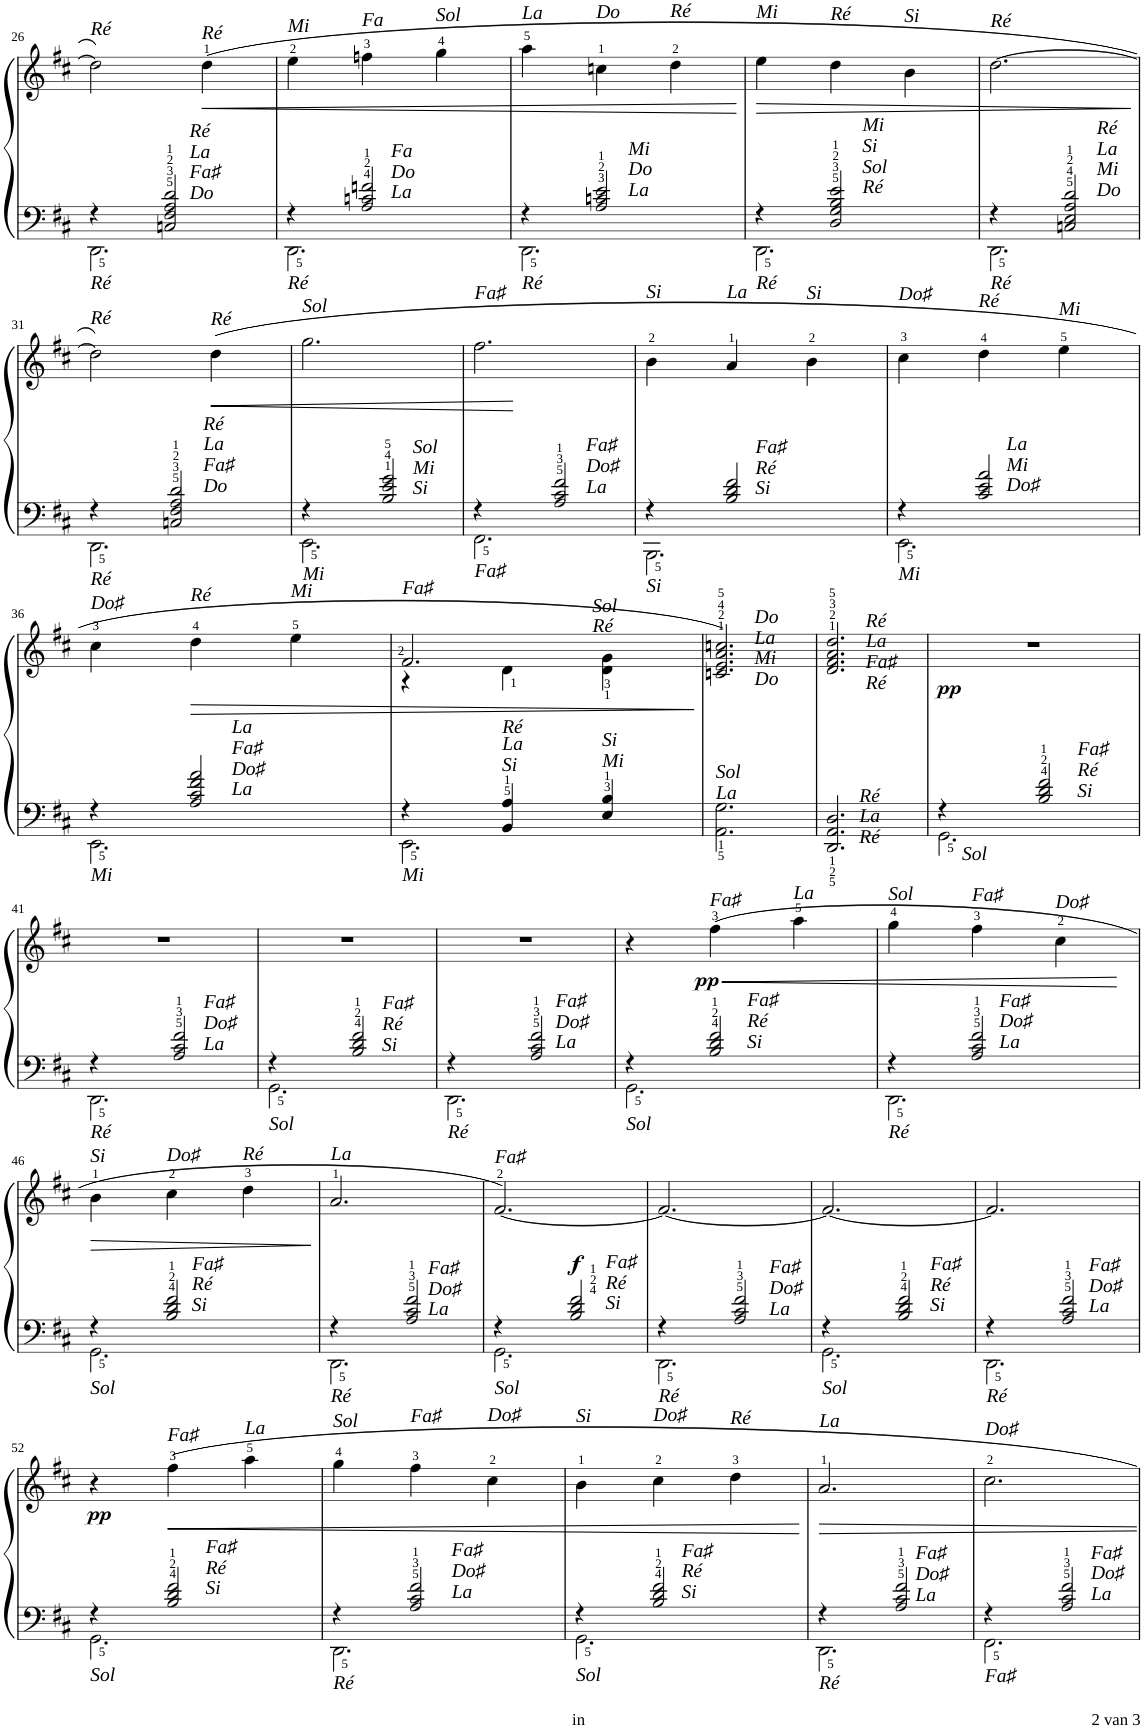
**kern	**kern	**dynam
*part1	*part1	*part1
*staff2	*staff1	*staff1/2
*I"Piano	*	*
*I'Pno	*	*
!!LO:PB:g=z
*clefF4	*clefG2	*
*k[f#c#]	*k[f#c#]	*
*M3/4	*M3/4	*
=26	=26	=26
*^	*	*
!	!	!LO:TX:a:i:t=Ré	!
!LO:TX:b:i:t=Ré	!	!	!
4r	2.DD\	2dd\]	.
!LO:TX:a:i:t=Ré	!	!	!
!LO:TX:a:t=La	!	!	!
!LO:TX:a:t=Fa♯	!	!	!
!LO:TX:a:t=Do	!	!	!
2Cn/ 2F#/ 2A/ 2d/	.	.	.
!	!	!LO:TX:a:i:t=Ré	!
!	!	!	!LO:HP:b
.	.	(4dd\	<
=27	=27	=27	=27
!	!	!LO:TX:a:i:t=Mi	!
!LO:TX:b:i:t=Ré	!	!	!
4r	2.DD\	4ee\	.
!	!	!LO:TX:a:i:t=Fa	!
!LO:TX:a:i:t=Fa	!	!	!
!LO:TX:a:t=Do	!	!	!
!LO:TX:a:t=La	!	!	!
2A/ 2cn/ 2fn/	.	4ffn\	.
!	!	!LO:TX:a:i:t=Sol	!
.	.	4gg\	.
=28	=28	=28	=28
!	!	!LO:TX:a:i:t=La	!
!LO:TX:b:i:t=Ré	!	!	!
4r	2.DD\	4aa\	.
!	!	!LO:TX:a:i:t=Do	!
!LO:TX:a:i:t=Mi	!	!	!
!LO:TX:a:t=Do	!	!	!
!LO:TX:a:t=La	!	!	!
2A/ 2cn/ 2e/	.	4ccn\	.
!	!	!LO:TX:a:i:t=Ré	!
.	.	4dd\	.
*v	*v	*	*
.	.	[
=29	=29	=29
*^	*	*
!	!	!LO:TX:a:i:t=Mi	!
!LO:TX:b:i:t=Ré	!	!	!
!	!	!	!LO:HP:b
4r	2.DD\	4ee\	>
!	!	!LO:TX:a:i:t=Ré	!
!LO:TX:a:i:t=Mi	!	!	!
!LO:TX:a:t=Si	!	!	!
!LO:TX:a:t=Sol	!	!	!
!LO:TX:a:t=Ré	!	!	!
2D/ 2G/ 2B/ 2e/	.	4dd\	.
!	!	!LO:TX:a:i:t=Si	!
.	.	4b\	.
=30	=30	=30	=30
!	!	!LO:TX:a:i:t=Ré	!
!LO:TX:b:i:t=Ré	!	!	!
4r	2.DD\	[2.dd\	.
!LO:TX:a:i:t=Ré	!	!	!
!LO:TX:a:t=La	!	!	!
!LO:TX:a:t=Mi	!	!	!
!LO:TX:a:t=Do	!	!	!
2Cn/ 2E/ 2A/ 2d/	.	.	.
*v	*v	*	*
.	.	]
!!LO:LB:g=z
=31	=31	=31
*^	*	*
!	!	!LO:TX:a:i:t=Ré	!
!LO:TX:b:i:t=Ré	!	!	!
4r	2.DD\	2dd\])	.
!LO:TX:a:i:t=Ré	!	!	!
!LO:TX:a:t=La	!	!	!
!LO:TX:a:t=Fa♯	!	!	!
!LO:TX:a:t=Do	!	!	!
2Cn/ 2F#/ 2A/ 2d/	.	.	.
!	!	!LO:TX:a:i:t=Ré	!
!	!	!	!LO:HP:b
.	.	(4dd\	<
=32	=32	=32	=32
!	!	!LO:TX:a:i:t=Sol	!
!LO:TX:b:i:t=Mi	!	!	!
4r	2.EE\	2.gg\	.
!LO:TX:a:i:t=Sol	!	!	!
!LO:TX:a:t=Mi	!	!	!
!LO:TX:a:t=Si	!	!	!
2B/ 2e/ 2g/	.	.	.
=33	=33	=33	=33
!	!	!LO:TX:a:i:t=Fa♯	!
!LO:TX:b:i:t=Fa♯	!	!	!
4r	2.FF#\	2.ff#\	.
!LO:TX:a:i:t=Fa♯	!	!	!
!LO:TX:a:t=Do♯	!	!	!
!LO:TX:a:t=La	!	!	!
2A/ 2c#/ 2f#/	.	.	.
*v	*v	*	*
.	.	[
=34	=34	=34
*^	*	*
!	!	!LO:TX:a:i:t=Si	!
!LO:TX:b:i:t=Si	!	!	!
4r	2.BBB\	4b\	.
!	!	!LO:TX:a:i:t=La	!
!LO:TX:a:i:t=Fa♯	!	!	!
!LO:TX:a:t=Ré	!	!	!
!LO:TX:a:t=Si	!	!	!
2B/ 2d/ 2f#/	.	4a/	.
!	!	!LO:TX:a:i:t=Si	!
.	.	4b\	.
=35	=35	=35	=35
!	!	!LO:TX:a:i:t=Do♯	!
!LO:TX:b:i:t=Mi	!	!	!
4r	2.EE\	4cc#\	.
!	!	!LO:TX:a:i:t=Ré	!
!LO:TX:a:i:t=La	!	!	!
!LO:TX:a:t=Mi	!	!	!
!LO:TX:a:t=Do♯	!	!	!
2c#/ 2e/ 2a/	.	4dd\	.
!	!	!LO:TX:a:i:t=Mi	!
.	.	4ee\	.
!!LO:LB:g=z
=36	=36	=36	=36
!	!	!LO:TX:a:i:t=Do♯	!
!LO:TX:b:i:t=Mi	!	!	!
4r	2.EE\	4cc#\	.
!	!	!LO:TX:a:i:t=Ré	!
!LO:TX:a:i:t=La	!	!	!
!LO:TX:a:t=Fa♯	!	!	!
!LO:TX:a:t=Do♯	!	!	!
!LO:TX:a:t=La	!	!	!
!	!	!	!LO:HP:b
2A/ 2c#/ 2f#/ 2a/	.	4dd\	>
!	!	!LO:TX:a:i:t=Mi	!
.	.	4ee\	.
=37	=37	=37	=37
*	*	*^	*
!	!	!LO:TX:a:i:t=Fa♯	!	!
!LO:TX:b:i:t=Mi	!	!	!	!
4r	2.EE\	2.f#/	4r	.
!	!	!	!LO:TX:b:i:t=Ré	!
!LO:TX:a:i:t=La	!	!	!	!
!LO:TX:a:t=Si	!	!	!	!
4BB/ 4A/	.	.	4d\	.
!	!	!	!LO:TX:a:i:t=Sol	!
!	!	!	!LO:TX:a:t=Ré	!
!LO:TX:a:i:t=Si	!	!	!	!
!LO:TX:a:t=Mi	!	!	!	!
4E/ 4B/	.	.	4d\ 4g\	.
*v	*v	*	*	*
*	*v	*v	*
.	.	]
=38	=38	=38
!	!LO:TX:a:i:t=Do	!
!	!LO:TX:a:t=La	!
!	!LO:TX:a:t=Mi	!
!	!LO:TX:a:t=Do	!
!LO:TX:a:i:t=Sol	!	!
!LO:TX:a:t=La	!	!
2.AA\ 2.G\	2.cn/ 2.e/ 2.a/ 2.ccn/)	.
=39	=39	=39
!	!LO:TX:a:i:t=Ré	!
!	!LO:TX:a:t=La	!
!	!LO:TX:a:t=Fa♯	!
!	!LO:TX:a:t=Ré	!
!LO:TX:a:i:t=Ré	!	!
!LO:TX:a:t=La	!	!
!LO:TX:a:t=Ré	!	!
2.DD/ 2.AA/ 2.D/	2.d/ 2.f#/ 2.a/ 2.dd/	.
=40	=40	=40
*^	*	*
!LO:TX:b:i:t=Sol	!	!	!
!	!	!	!LO:DY:b
4r	2.GG\	2.r	pp
!LO:TX:a:i:t=Fa♯	!	!	!
!LO:TX:a:t=Ré	!	!	!
!LO:TX:a:t=Si	!	!	!
2B/ 2d/ 2f#/	.	.	.
!!LO:LB:g=z
=41	=41	=41	=41
!LO:TX:b:i:t=Ré	!	!	!
4r	2.DD\	2.r	.
!LO:TX:a:i:t=Fa♯	!	!	!
!LO:TX:a:t=Do♯	!	!	!
!LO:TX:a:t=La	!	!	!
2A/ 2c#/ 2f#/	.	.	.
=42	=42	=42	=42
!LO:TX:b:i:t=Sol	!	!	!
4r	2.GG\	2.r	.
!LO:TX:a:i:t=Fa♯	!	!	!
!LO:TX:a:t=Ré	!	!	!
!LO:TX:a:t=Si	!	!	!
2B/ 2d/ 2f#/	.	.	.
=43	=43	=43	=43
!LO:TX:b:i:t=Ré	!	!	!
4r	2.DD\	2.r	.
!LO:TX:a:i:t=Fa♯	!	!	!
!LO:TX:a:t=Do♯	!	!	!
!LO:TX:a:t=La	!	!	!
2A/ 2c#/ 2f#/	.	.	.
=44	=44	=44	=44
!LO:TX:b:i:t=Sol	!	!	!
4r	2.GG\	4r	.
!	!	!LO:TX:a:i:t=Fa♯	!
!LO:TX:a:i:t=Fa♯	!	!	!
!LO:TX:a:t=Ré	!	!	!
!LO:TX:a:t=Si	!	!	!
!	!	!	!LO:HP:b
!	!	!	!LO:DY:n=1:b
2B/ 2d/ 2f#/	.	(4ff#\	< pp
!	!	!LO:TX:a:i:t=La	!
.	.	4aa\	.
=45	=45	=45	=45
!	!	!LO:TX:a:i:t=Sol	!
!LO:TX:b:i:t=Ré	!	!	!
4r	2.DD\	4gg\	.
!	!	!LO:TX:a:i:t=Fa♯	!
!LO:TX:a:i:t=Fa♯	!	!	!
!LO:TX:a:t=Do♯	!	!	!
!LO:TX:a:t=La	!	!	!
2A/ 2c#/ 2f#/	.	4ff#\	.
!	!	!LO:TX:a:i:t=Do♯	!
.	.	4cc#\	.
*v	*v	*	*
.	.	[
!!LO:LB:g=z
=46	=46	=46
*^	*	*
!	!	!LO:TX:a:i:t=Si	!
!LO:TX:b:i:t=Sol	!	!	!
!	!	!	!LO:HP:b
4r	2.GG\	4b\	>
!	!	!LO:TX:a:i:t=Do♯	!
!LO:TX:a:i:t=Fa♯	!	!	!
!LO:TX:a:t=Ré	!	!	!
!LO:TX:a:t=Si	!	!	!
2B/ 2d/ 2f#/	.	4cc#\	.
!	!	!LO:TX:a:i:t=Ré	!
.	.	4dd\	.
*v	*v	*	*
.	.	]
=47	=47	=47
*^	*	*
!	!	!LO:TX:a:i:t=La	!
!LO:TX:b:i:t=Ré	!	!	!
4r	2.DD\	2.a/	.
!LO:TX:a:i:t=Fa♯	!	!	!
!LO:TX:a:t=Do♯	!	!	!
!LO:TX:a:t=La	!	!	!
2A/ 2c#/ 2f#/	.	.	.
=48	=48	=48	=48
!	!	!LO:TX:a:i:t=Fa♯	!
!LO:TX:b:i:t=Sol	!	!	!
4r	2.GG\	[2.f#/)	.
!LO:TX:a:i:t=Fa♯	!	!	!
!LO:TX:a:t=Ré	!	!	!
!LO:TX:a:t=Si	!	!	!
!	!	!	!LO:DY:a=2
2B/ 2d/ 2f#/	.	.	f
=49	=49	=49	=49
!LO:TX:b:i:t=Ré	!	!	!
4r	2.DD\	2.f#/_	.
!LO:TX:a:i:t=Fa♯	!	!	!
!LO:TX:a:t=Do♯	!	!	!
!LO:TX:a:t=La	!	!	!
2A/ 2c#/ 2f#/	.	.	.
=50	=50	=50	=50
!LO:TX:b:i:t=Sol	!	!	!
4r	2.GG\	2.f#/_	.
!LO:TX:a:i:t=Fa♯	!	!	!
!LO:TX:a:t=Ré	!	!	!
!LO:TX:a:t=Si	!	!	!
2B/ 2d/ 2f#/	.	.	.
=51	=51	=51	=51
!LO:TX:b:i:t=Ré	!	!	!
4r	2.DD\	2.f#/]	.
!LO:TX:a:i:t=Fa♯	!	!	!
!LO:TX:a:t=Do♯	!	!	!
!LO:TX:a:t=La	!	!	!
2A/ 2c#/ 2f#/	.	.	.
!!LO:LB:g=z
=52	=52	=52	=52
!LO:TX:b:i:t=Sol	!	!	!
!	!	!	!LO:DY:b
4r	2.GG\	4r	pp
!	!	!LO:TX:a:i:t=Fa♯	!
!LO:TX:a:i:t=Fa♯	!	!	!
!LO:TX:a:t=Ré	!	!	!
!LO:TX:a:t=Si	!	!	!
!	!	!	!LO:HP:b
2B/ 2d/ 2f#/	.	4ff#\	<
!	!	!LO:TX:a:i:t=La	!
.	.	4aa\	.
=53	=53	=53	=53
!	!	!LO:TX:a:i:t=Sol	!
!LO:TX:b:i:t=Ré	!	!	!
4r	2.DD\	4gg\	.
!	!	!LO:TX:a:i:t=Fa♯	!
!LO:TX:a:i:t=Fa♯	!	!	!
!LO:TX:a:t=Do♯	!	!	!
!LO:TX:a:t=La	!	!	!
2A/ 2c#/ 2f#/	.	4ff#\	.
!	!	!LO:TX:a:i:t=Do♯	!
.	.	4cc#\	.
=54	=54	=54	=54
!	!	!LO:TX:a:i:t=Si	!
!LO:TX:b:i:t=Sol	!	!	!
4r	2.GG\	4b\	.
!	!	!LO:TX:a:i:t=Do♯	!
!LO:TX:a:i:t=Fa♯	!	!	!
!LO:TX:a:t=Ré	!	!	!
!LO:TX:a:t=Si	!	!	!
2B/ 2d/ 2f#/	.	4cc#\	.
!	!	!LO:TX:a:i:t=Ré	!
.	.	4dd\	.
*v	*v	*	*
.	.	[
=55	=55	=55
*^	*	*
!	!	!LO:TX:a:i:t=La	!
!LO:TX:b:i:t=Ré	!	!	!
4r	2.DD\	2.a/	.
!LO:TX:a:i:t=Fa♯	!	!	!
!LO:TX:a:t=Do♯	!	!	!
!LO:TX:a:t=La	!	!	!
2A/ 2c#/ 2f#/	.	.	.
=56	=56	=56	=56
!	!	!LO:TX:a:i:t=Do♯	!
!LO:TX:b:i:t=Fa♯	!	!	!
4r	2.FF#\	2.cc#\	.
!LO:TX:a:i:t=Fa♯	!	!	!
!LO:TX:a:t=Do♯	!	!	!
!LO:TX:a:t=La	!	!	!
2A/ 2c#/ 2f#/	.	.	.
*v	*v	*	*
=	=	=
*-	*-	*-
